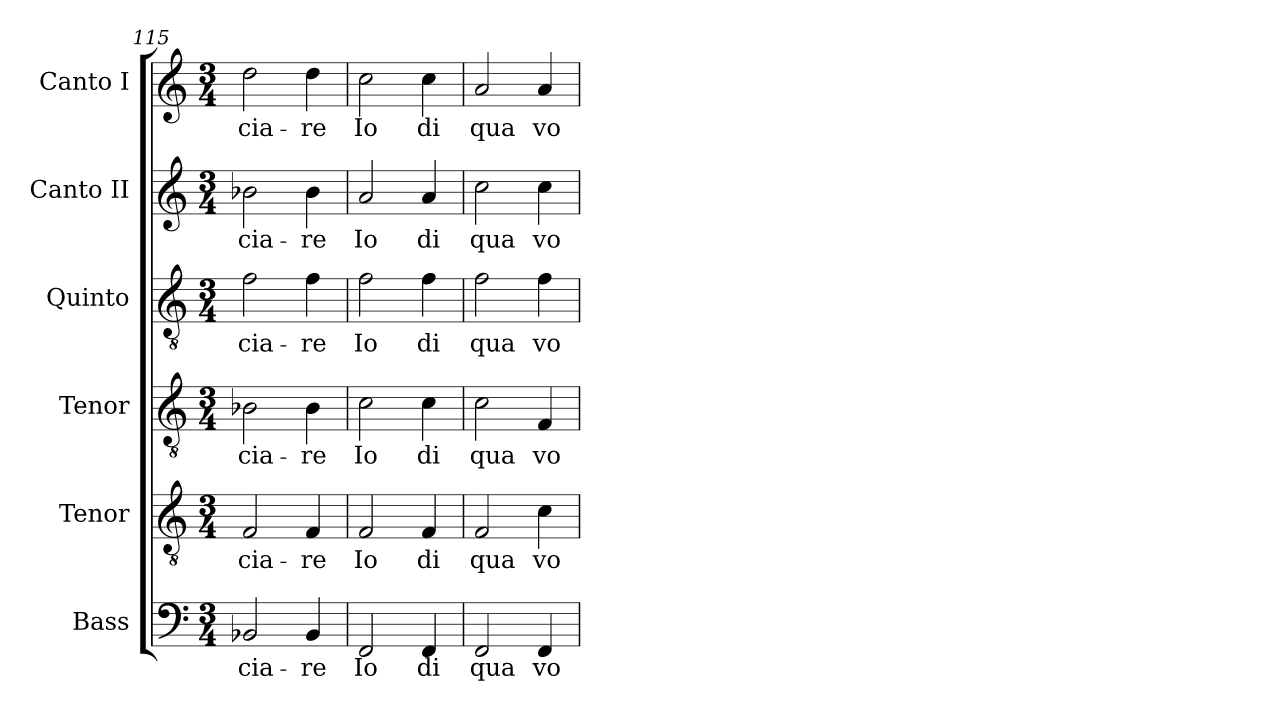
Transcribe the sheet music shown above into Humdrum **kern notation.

**kern	**text	**kern	**text	**kern	**text	**kern	**text	**kern	**text	**kern	**text
*part6	*part6	*part5	*part5	*part4	*part4	*part3	*part3	*part2	*part2	*part1	*part1
*staff6	*staff6	*staff5	*staff5	*staff4	*staff4	*staff3	*staff3	*staff2	*staff2	*staff1	*staff1
*I"Bass	*	*I"Tenor	*	*I"Tenor	*	*I"Quinto	*	*I"Canto II	*	*I"Canto I	*
*I'B.	*	*I'T.	*	*I'T.	*	*	*	*	*	*	*
*clefF4	*	*clefGv2	*	*clefGv2	*	*clefGv2	*	*clefG2	*	*clefG2	*
*	*	*ITrd7c12	*	*ITrd7c12	*	*ITrd7c12	*	*	*	*	*
*k[]	*	*k[]	*	*k[]	*	*k[]	*	*k[]	*	*k[]	*
*C:	*	*C:	*	*C:	*	*C:	*	*C:	*	*C:	*
*M3/4	*	*M3/4	*	*M3/4	*	*M3/4	*	*M3/4	*	*M3/4	*
=115	=115	=115	=115	=115	=115	=115	=115	=115	=115	=115	=115
!	!LO:LY:b:color=#000000	!	!	!	!	!	!	!	!	!	!
!	!	!	!LO:LY:b:color=#000000	!	!	!	!	!	!	!	!
!	!	!	!	!	!LO:LY:b:color=#000000	!	!	!	!	!	!
!	!	!	!	!	!	!	!LO:LY:b:color=#000000	!	!	!	!
!	!	!	!	!	!	!	!	!	!LO:LY:b:color=#000000	!	!
!	!	!	!	!	!	!	!	!	!	!	!LO:LY:b:color=#000000
2BB-Xi/	-cia-	2FFi/	-cia-	2BB-Xi\	-cia-	2Fi\	-cia-	2b-Xi\	-cia-	2ddi\	-cia-
!	!LO:LY:b:color=#000000	!	!	!	!	!	!	!	!	!	!
!	!	!	!LO:LY:b:color=#000000	!	!	!	!	!	!	!	!
!	!	!	!	!	!LO:LY:b:color=#000000	!	!	!	!	!	!
!	!	!	!	!	!	!	!LO:LY:b:color=#000000	!	!	!	!
!	!	!	!	!	!	!	!	!	!LO:LY:b:color=#000000	!	!
!	!	!	!	!	!	!	!	!	!	!	!LO:LY:b:color=#000000
4BB-i/	-re	4FFi/	-re	4BB-i\	-re	4Fi\	-re	4b-i\	-re	4ddi\	-re
=116	=116	=116	=116	=116	=116	=116	=116	=116	=116	=116	=116
!	!LO:LY:b:color=#000000	!	!	!	!	!	!	!	!	!	!
!	!	!	!LO:LY:b:color=#000000	!	!	!	!	!	!	!	!
!	!	!	!	!	!LO:LY:b:color=#000000	!	!	!	!	!	!
!	!	!	!	!	!	!	!LO:LY:b:color=#000000	!	!	!	!
!	!	!	!	!	!	!	!	!	!LO:LY:b:color=#000000	!	!
!	!	!	!	!	!	!	!	!	!	!	!LO:LY:b:color=#000000
2FFi/	Io	2FFi/	Io	2Ci\	Io	2Fi\	Io	2ai/	Io	2cci\	Io
!	!LO:LY:b:color=#000000	!	!	!	!	!	!	!	!	!	!
!	!	!	!LO:LY:b:color=#000000	!	!	!	!	!	!	!	!
!	!	!	!	!	!LO:LY:b:color=#000000	!	!	!	!	!	!
!	!	!	!	!	!	!	!LO:LY:b:color=#000000	!	!	!	!
!	!	!	!	!	!	!	!	!	!LO:LY:b:color=#000000	!	!
!	!	!	!	!	!	!	!	!	!	!	!LO:LY:b:color=#000000
4FFi/	di	4FFi/	di	4Ci\	di	4Fi\	di	4ai/	di	4cci\	di
=117	=117	=117	=117	=117	=117	=117	=117	=117	=117	=117	=117
!	!LO:LY:b:color=#000000	!	!	!	!	!	!	!	!	!	!
!	!	!	!LO:LY:b:color=#000000	!	!	!	!	!	!	!	!
!	!	!	!	!	!LO:LY:b:color=#000000	!	!	!	!	!	!
!	!	!	!	!	!	!	!LO:LY:b:color=#000000	!	!	!	!
!	!	!	!	!	!	!	!	!	!LO:LY:b:color=#000000	!	!
!	!	!	!	!	!	!	!	!	!	!	!LO:LY:b:color=#000000
2FFi/	qua	2FFi/	qua	2Ci\	qua	2Fi\	qua	2cci\	qua	2ai/	qua
!	!LO:LY:b:color=#000000	!	!	!	!	!	!	!	!	!	!
!	!	!	!LO:LY:b:color=#000000	!	!	!	!	!	!	!	!
!	!	!	!	!	!LO:LY:b:color=#000000	!	!	!	!	!	!
!	!	!	!	!	!	!	!LO:LY:b:color=#000000	!	!	!	!
!	!	!	!	!	!	!	!	!	!LO:LY:b:color=#000000	!	!
!	!	!	!	!	!	!	!	!	!	!	!LO:LY:b:color=#000000
4FFi/	vo-	4Ci\	vo-	4FFi/	vo-	4Fi\	vo-	4cci\	vo-	4ai/	vo-
=	=	=	=	=	=	=	=	=	=	=	=
*-	*-	*-	*-	*-	*-	*-	*-	*-	*-	*-	*-
